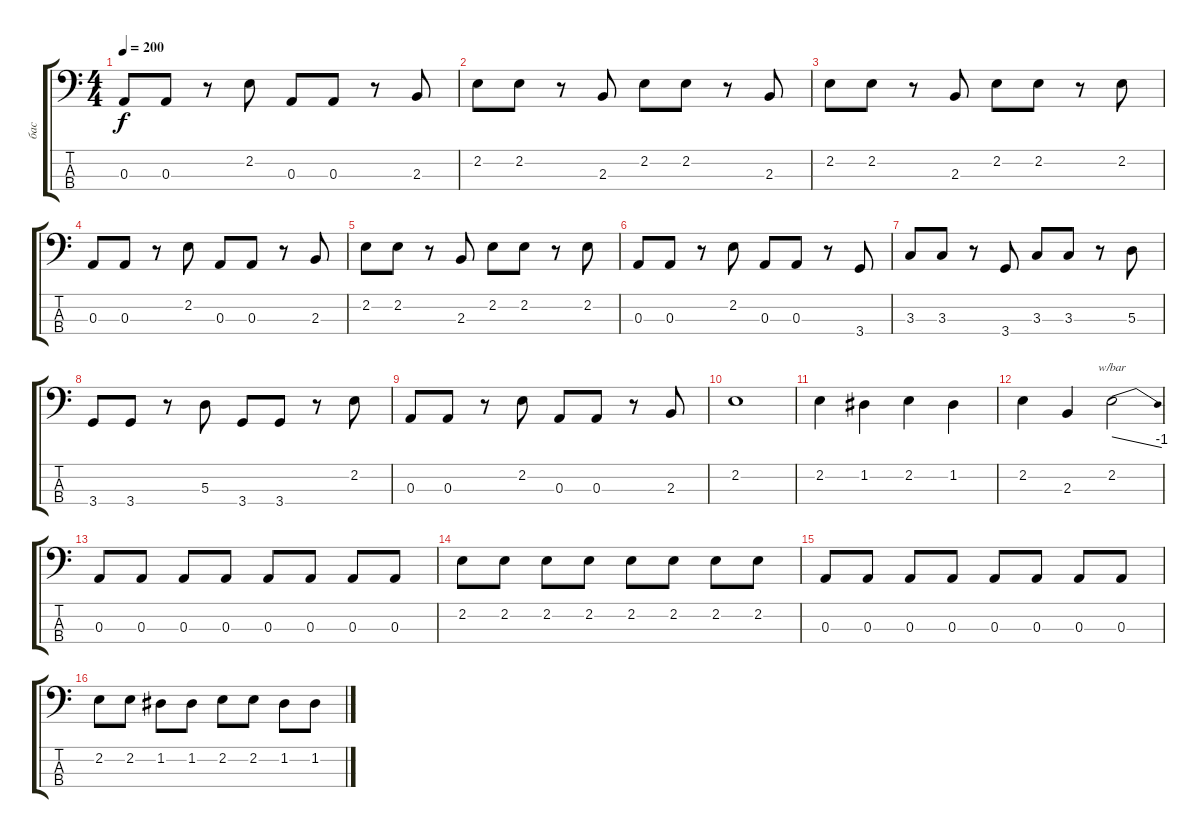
\track ("бас" "бас") {instrument electricbasspick}
\staff {score tabs}
\tuning (G2 D2 A1 E1) {hide}
\ts (4 4)
\tempo 200
\clef f4
\ks c
0.3.8{dy f} 0.3.8 r.8 2.2.8 0.3.8 0.3.8 r.8 2.3.8 |
2.2.8 2.2.8 r.8 2.3.8 2.2.8 2.2.8 r.8 2.3.8 |
2.2.8 2.2.8 r.8 2.3.8 2.2.8 2.2.8 r.8 2.2.8 |
0.3.8 0.3.8 r.8 2.2.8 0.3.8 0.3.8 r.8 2.3.8 |
2.2.8 2.2.8 r.8 2.3.8 2.2.8 2.2.8 r.8 2.2.8 |
0.3.8 0.3.8 r.8 2.2.8 0.3.8 0.3.8 r.8 3.4.8 |
3.3.8 3.3.8 r.8 3.4.8 3.3.8 3.3.8 r.8 5.3.8 |
3.4.8 3.4.8 r.8 5.3.8 3.4.8 3.4.8 r.8 2.2.8 |
0.3.8 0.3.8 r.8 2.2.8 0.3.8 0.3.8 r.8 2.3.8 |
2.2.1 |
2.2.4 1.2.4 2.2.4 1.2.4 |
2.2.4 2.3.4 2.2.2{tbe (dive default 0 0 60 -4)} |
0.3.8 0.3.8 0.3.8 0.3.8 0.3.8 0.3.8 0.3.8 0.3.8 |
2.2.8 2.2.8 2.2.8 2.2.8 2.2.8 2.2.8 2.2.8 2.2.8 |
0.3.8 0.3.8 0.3.8 0.3.8 0.3.8 0.3.8 0.3.8 0.3.8 |
2.2.8 2.2.8 1.2.8 1.2.8 2.2.8 2.2.8 1.2.8 1.2.8
